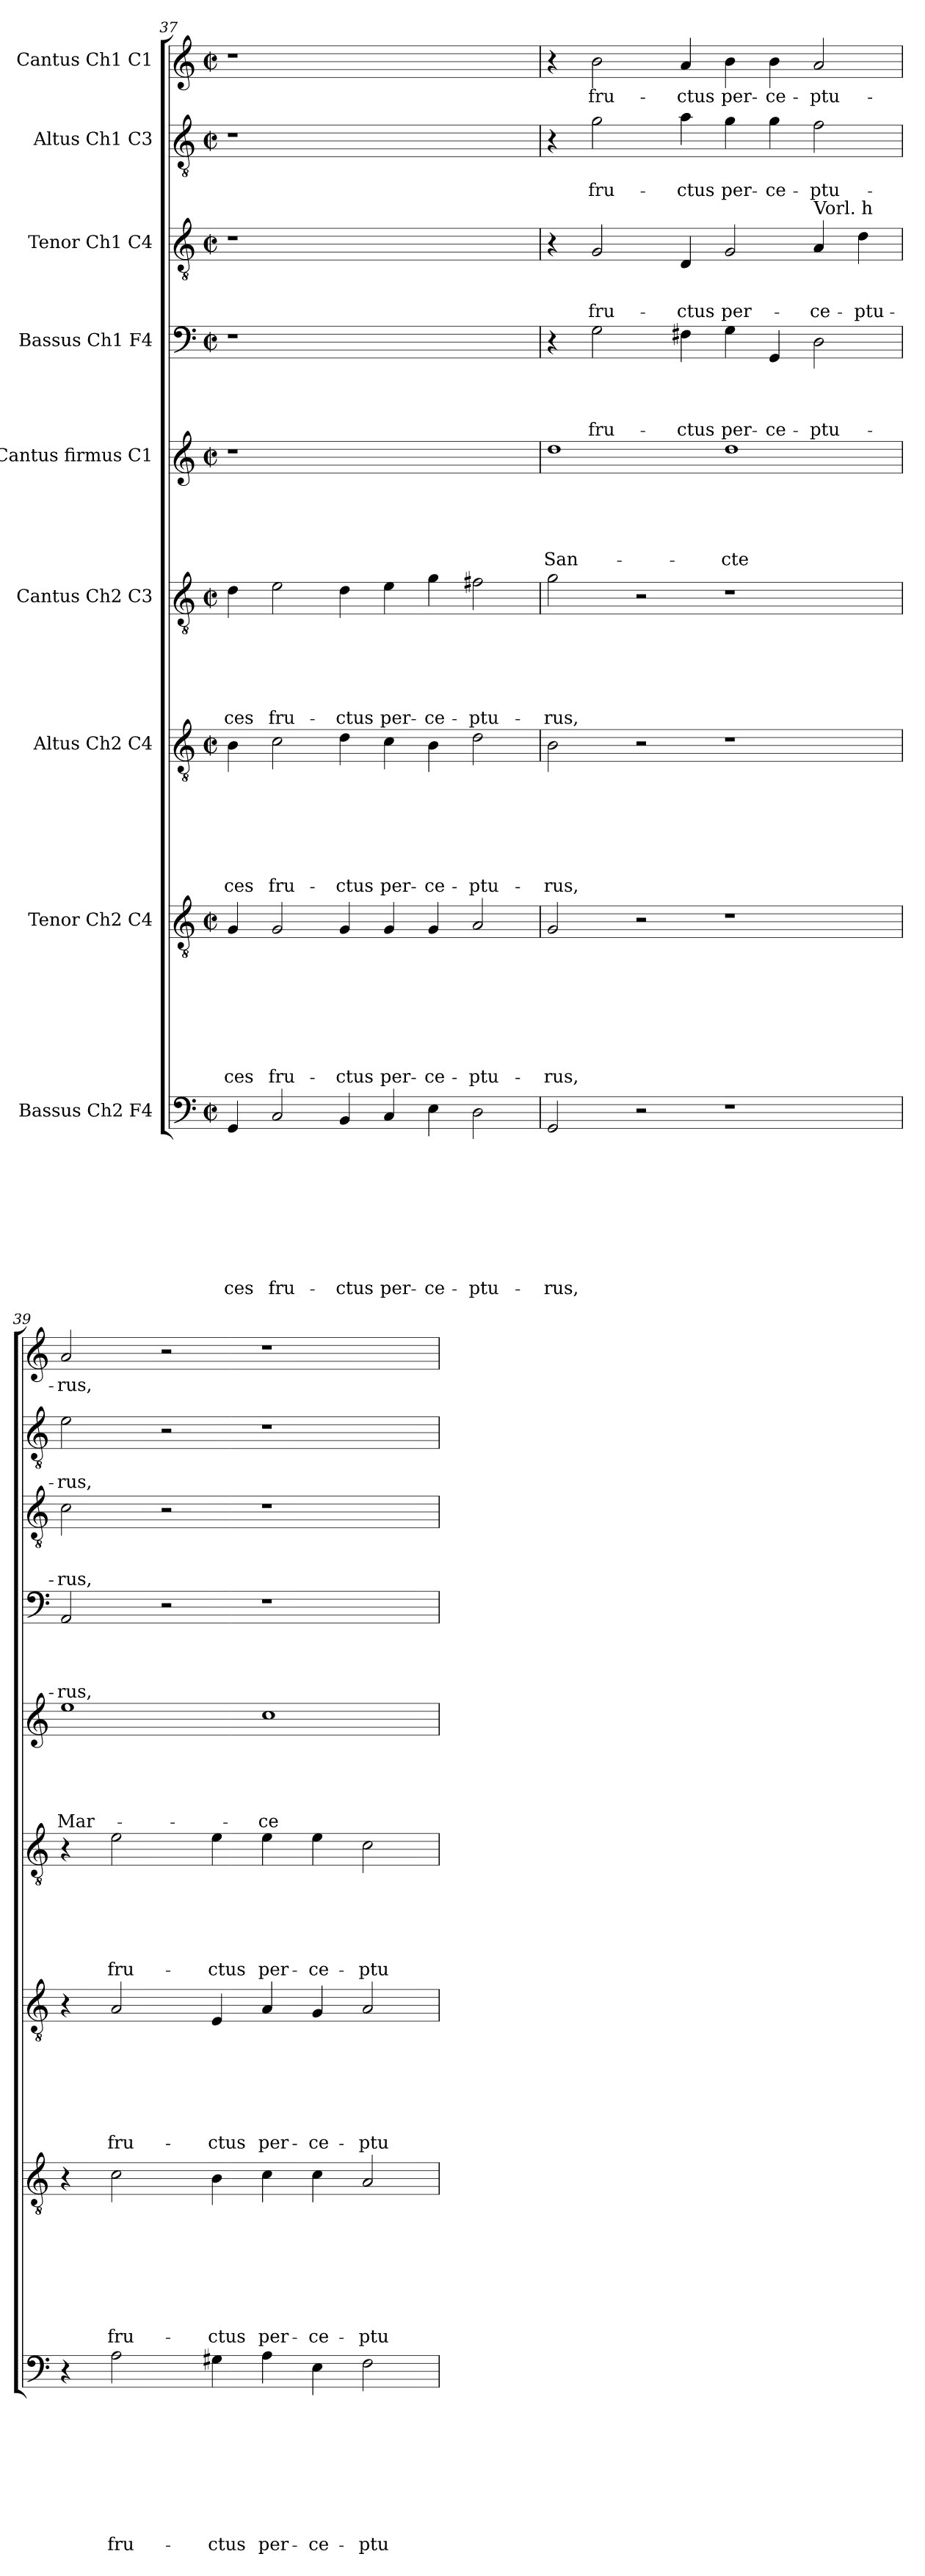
**kern	**text	**text	**text	**text	**text	**text	**text	**text	**text	**kern	**text	**text	**text	**text	**text	**text	**text	**text	**kern	**text	**text	**text	**text	**text	**text	**text	**kern	**text	**text	**text	**text	**text	**text	**kern	**text	**text	**text	**text	**text	**kern	**text	**text	**text	**text	**kern	**text	**text	**text	**kern	**text	**text	**kern	**text
*part9	*part9	*part9	*part9	*part9	*part9	*part9	*part9	*part9	*part9	*part8	*part8	*part8	*part8	*part8	*part8	*part8	*part8	*part8	*part7	*part7	*part7	*part7	*part7	*part7	*part7	*part7	*part6	*part6	*part6	*part6	*part6	*part6	*part6	*part5	*part5	*part5	*part5	*part5	*part5	*part4	*part4	*part4	*part4	*part4	*part3	*part3	*part3	*part3	*part2	*part2	*part2	*part1	*part1
*staff9	*staff9	*staff9	*staff9	*staff9	*staff9	*staff9	*staff9	*staff9	*staff9	*staff8	*staff8	*staff8	*staff8	*staff8	*staff8	*staff8	*staff8	*staff8	*staff7	*staff7	*staff7	*staff7	*staff7	*staff7	*staff7	*staff7	*staff6	*staff6	*staff6	*staff6	*staff6	*staff6	*staff6	*staff5	*staff5	*staff5	*staff5	*staff5	*staff5	*staff4	*staff4	*staff4	*staff4	*staff4	*staff3	*staff3	*staff3	*staff3	*staff2	*staff2	*staff2	*staff1	*staff1
*I"Bassus Ch2 F4	*	*	*	*	*	*	*	*	*	*I"Tenor Ch2 C4	*	*	*	*	*	*	*	*	*I"Altus Ch2 C4	*	*	*	*	*	*	*	*I"Cantus Ch2 C3	*	*	*	*	*	*	*I"Cantus  firmus C1	*	*	*	*	*	*I"Bassus Ch1 F4	*	*	*	*	*I"Tenor Ch1 C4	*	*	*	*I"Altus Ch1 C3	*	*	*I"Cantus Ch1 C1	*
!!LO:PB:g=z
*clefF4	*	*	*	*	*	*	*	*	*	*clefGv2	*	*	*	*	*	*	*	*	*clefGv2	*	*	*	*	*	*	*	*clefGv2	*	*	*	*	*	*	*clefG2	*	*	*	*	*	*clefF4	*	*	*	*	*clefGv2	*	*	*	*clefGv2	*	*	*clefG2	*
*k[]	*	*	*	*	*	*	*	*	*	*k[]	*	*	*	*	*	*	*	*	*k[]	*	*	*	*	*	*	*	*k[]	*	*	*	*	*	*	*k[]	*	*	*	*	*	*k[]	*	*	*	*	*k[]	*	*	*	*k[]	*	*	*k[]	*
*C:	*	*	*	*	*	*	*	*	*	*C:	*	*	*	*	*	*	*	*	*C:	*	*	*	*	*	*	*	*C:	*	*	*	*	*	*	*C:	*	*	*	*	*	*C:	*	*	*	*	*C:	*	*	*	*C:	*	*	*C:	*
*M2/2	*	*	*	*	*	*	*	*	*	*M2/2	*	*	*	*	*	*	*	*	*M2/2	*	*	*	*	*	*	*	*M2/2	*	*	*	*	*	*	*M2/2	*	*	*	*	*	*M2/2	*	*	*	*	*M2/2	*	*	*	*M2/2	*	*	*M2/2	*
*met(c|)	*	*	*	*	*	*	*	*	*	*met(c|)	*	*	*	*	*	*	*	*	*met(c|)	*	*	*	*	*	*	*	*met(c|)	*	*	*	*	*	*	*met(c|)	*	*	*	*	*	*met(c|)	*	*	*	*	*met(c|)	*	*	*	*met(c|)	*	*	*met(c|)	*
=37	=37	=37	=37	=37	=37	=37	=37	=37	=37	=37	=37	=37	=37	=37	=37	=37	=37	=37	=37	=37	=37	=37	=37	=37	=37	=37	=37	=37	=37	=37	=37	=37	=37	=37	=37	=37	=37	=37	=37	=37	=37	=37	=37	=37	=37	=37	=37	=37	=37	=37	=37	=37	=37
4GG/	.	.	.	.	.	.	.	.	-ces	4G/	.	.	.	.	.	.	.	-ces	4B\	.	.	.	.	.	.	-ces	4d\	.	.	.	.	.	-ces	1r	.	.	.	.	.	1r	.	.	.	.	1r	.	.	.	1r	.	.	1r	.
2C/	.	.	.	.	.	.	.	.	fru-	2G/	.	.	.	.	.	.	.	fru-	2c\	.	.	.	.	.	.	fru-	2e\	.	.	.	.	.	fru-	.	.	.	.	.	.	.	.	.	.	.	.	.	.	.	.	.	.	.	.
4BB/	.	.	.	.	.	.	.	.	-ctus	4G/	.	.	.	.	.	.	.	-ctus	4d\	.	.	.	.	.	.	-ctus	4d\	.	.	.	.	.	-ctus	.	.	.	.	.	.	.	.	.	.	.	.	.	.	.	.	.	.	.	.
4C/	.	.	.	.	.	.	.	.	per-	4G/	.	.	.	.	.	.	.	per-	4c\	.	.	.	.	.	.	per-	4e\	.	.	.	.	.	per-	1ryy	.	.	.	.	.	1ryy	.	.	.	.	1ryy	.	.	.	1ryy	.	.	1ryy	.
4E\	.	.	.	.	.	.	.	.	-ce-	4G/	.	.	.	.	.	.	.	-ce-	4B\	.	.	.	.	.	.	-ce-	4g\	.	.	.	.	.	-ce-	.	.	.	.	.	.	.	.	.	.	.	.	.	.	.	.	.	.	.	.
2D\	.	.	.	.	.	.	.	.	-ptu-	2A/	.	.	.	.	.	.	.	-ptu-	2d\	.	.	.	.	.	.	-ptu-	2f#X\	.	.	.	.	.	-ptu-	.	.	.	.	.	.	.	.	.	.	.	.	.	.	.	.	.	.	.	.
=38	=38	=38	=38	=38	=38	=38	=38	=38	=38	=38	=38	=38	=38	=38	=38	=38	=38	=38	=38	=38	=38	=38	=38	=38	=38	=38	=38	=38	=38	=38	=38	=38	=38	=38	=38	=38	=38	=38	=38	=38	=38	=38	=38	=38	=38	=38	=38	=38	=38	=38	=38	=38	=38
2GG/	.	.	.	.	.	.	.	.	-rus,	2G/	.	.	.	.	.	.	.	-rus,	2B\	.	.	.	.	.	.	-rus,	2g\	.	.	.	.	.	-rus,	1dd	.	.	.	.	San-	4r	.	.	.	.	4r	.	.	.	4r	.	.	4r	.
.	.	.	.	.	.	.	.	.	.	.	.	.	.	.	.	.	.	.	.	.	.	.	.	.	.	.	.	.	.	.	.	.	.	.	.	.	.	.	.	2G\	.	.	.	fru-	2G/	.	.	fru-	2g\	.	fru-	2b\	fru-
2r	.	.	.	.	.	.	.	.	.	2r	.	.	.	.	.	.	.	.	2r	.	.	.	.	.	.	.	2r	.	.	.	.	.	.	.	.	.	.	.	.	.	.	.	.	.	.	.	.	.	.	.	.	.	.
.	.	.	.	.	.	.	.	.	.	.	.	.	.	.	.	.	.	.	.	.	.	.	.	.	.	.	.	.	.	.	.	.	.	.	.	.	.	.	.	4F#X\	.	.	.	-ctus	4D/	.	.	-ctus	4a\	.	-ctus	4a/	-ctus
1r	.	.	.	.	.	.	.	.	.	1r	.	.	.	.	.	.	.	.	1r	.	.	.	.	.	.	.	1r	.	.	.	.	.	.	1dd	.	.	.	.	-cte	4G\	.	.	.	per-	2G/	.	.	per-	4g\	.	per-	4b\	per-
.	.	.	.	.	.	.	.	.	.	.	.	.	.	.	.	.	.	.	.	.	.	.	.	.	.	.	.	.	.	.	.	.	.	.	.	.	.	.	.	4GG/	.	.	.	-ce-	.	.	.	.	4g\	.	-ce-	4b\	-ce-
!	!	!	!	!	!	!	!	!	!	!	!	!	!	!	!	!	!	!	!	!	!	!	!	!	!	!	!	!	!	!	!	!	!	!	!	!	!	!	!	!	!	!	!	!	!LO:TX:a:t=Vorl. h	!	!	!	!	!	!	!	!
.	.	.	.	.	.	.	.	.	.	.	.	.	.	.	.	.	.	.	.	.	.	.	.	.	.	.	.	.	.	.	.	.	.	.	.	.	.	.	.	2D\	.	.	.	-ptu-	4A/	.	.	-ce-	2f\	.	-ptu-	2a/	-ptu-
.	.	.	.	.	.	.	.	.	.	.	.	.	.	.	.	.	.	.	.	.	.	.	.	.	.	.	.	.	.	.	.	.	.	.	.	.	.	.	.	.	.	.	.	.	4d\	.	.	-ptu-	.	.	.	.	.
=39	=39	=39	=39	=39	=39	=39	=39	=39	=39	=39	=39	=39	=39	=39	=39	=39	=39	=39	=39	=39	=39	=39	=39	=39	=39	=39	=39	=39	=39	=39	=39	=39	=39	=39	=39	=39	=39	=39	=39	=39	=39	=39	=39	=39	=39	=39	=39	=39	=39	=39	=39	=39	=39
4r	.	.	.	.	.	.	.	.	.	4r	.	.	.	.	.	.	.	.	4r	.	.	.	.	.	.	.	4r	.	.	.	.	.	.	1ee	.	.	.	.	Mar-	2AA/	.	.	.	-rus,	2c\	.	.	-rus,	2e\	.	-rus,	2a/	-rus,
2A\	.	.	.	.	.	.	.	.	fru-	2c\	.	.	.	.	.	.	.	fru-	2A/	.	.	.	.	.	.	fru-	2e\	.	.	.	.	.	fru-	.	.	.	.	.	.	.	.	.	.	.	.	.	.	.	.	.	.	.	.
.	.	.	.	.	.	.	.	.	.	.	.	.	.	.	.	.	.	.	.	.	.	.	.	.	.	.	.	.	.	.	.	.	.	.	.	.	.	.	.	2r	.	.	.	.	2r	.	.	.	2r	.	.	2r	.
4G#X\	.	.	.	.	.	.	.	.	-ctus	4B\	.	.	.	.	.	.	.	-ctus	4E/	.	.	.	.	.	.	-ctus	4e\	.	.	.	.	.	-ctus	.	.	.	.	.	.	.	.	.	.	.	.	.	.	.	.	.	.	.	.
4A\	.	.	.	.	.	.	.	.	per-	4c\	.	.	.	.	.	.	.	per-	4A/	.	.	.	.	.	.	per-	4e\	.	.	.	.	.	per-	1cc	.	.	.	.	-ce	1r	.	.	.	.	1r	.	.	.	1r	.	.	1r	.
4E\	.	.	.	.	.	.	.	.	-ce-	4c\	.	.	.	.	.	.	.	-ce-	4G/	.	.	.	.	.	.	-ce-	4e\	.	.	.	.	.	-ce-	.	.	.	.	.	.	.	.	.	.	.	.	.	.	.	.	.	.	.	.
2F\	.	.	.	.	.	.	.	.	-ptu-	2A/	.	.	.	.	.	.	.	-ptu-	2A/	.	.	.	.	.	.	-ptu-	2c\	.	.	.	.	.	-ptu-	.	.	.	.	.	.	.	.	.	.	.	.	.	.	.	.	.	.	.	.
=	=	=	=	=	=	=	=	=	=	=	=	=	=	=	=	=	=	=	=	=	=	=	=	=	=	=	=	=	=	=	=	=	=	=	=	=	=	=	=	=	=	=	=	=	=	=	=	=	=	=	=	=	=
*-	*-	*-	*-	*-	*-	*-	*-	*-	*-	*-	*-	*-	*-	*-	*-	*-	*-	*-	*-	*-	*-	*-	*-	*-	*-	*-	*-	*-	*-	*-	*-	*-	*-	*-	*-	*-	*-	*-	*-	*-	*-	*-	*-	*-	*-	*-	*-	*-	*-	*-	*-	*-	*-
